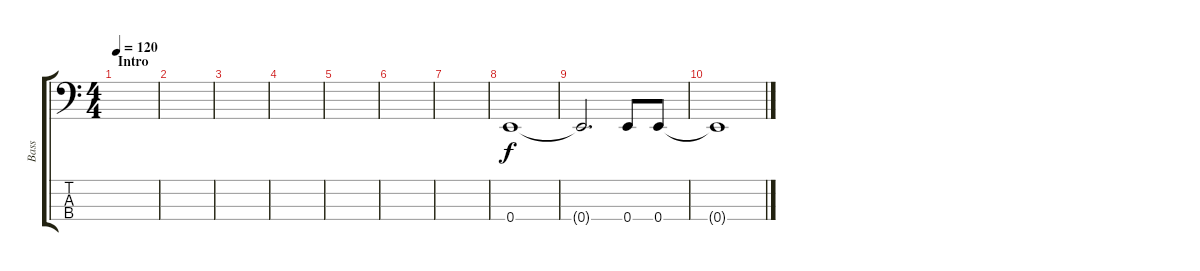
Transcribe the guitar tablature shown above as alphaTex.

\track ("Bass" "Bass") {instrument electricbassfinger}
\staff {score tabs}
\tuning (G2 D2 A1 E1) {hide}
\ts (4 4)
\section ("" "Intro")
\tempo 120
\clef f4
\ks c
|
|
|
|
|
|
|
0.4.1 |
0.4{t}.2{d} 0.4.8 0.4.8 |
0.4{t}.1
